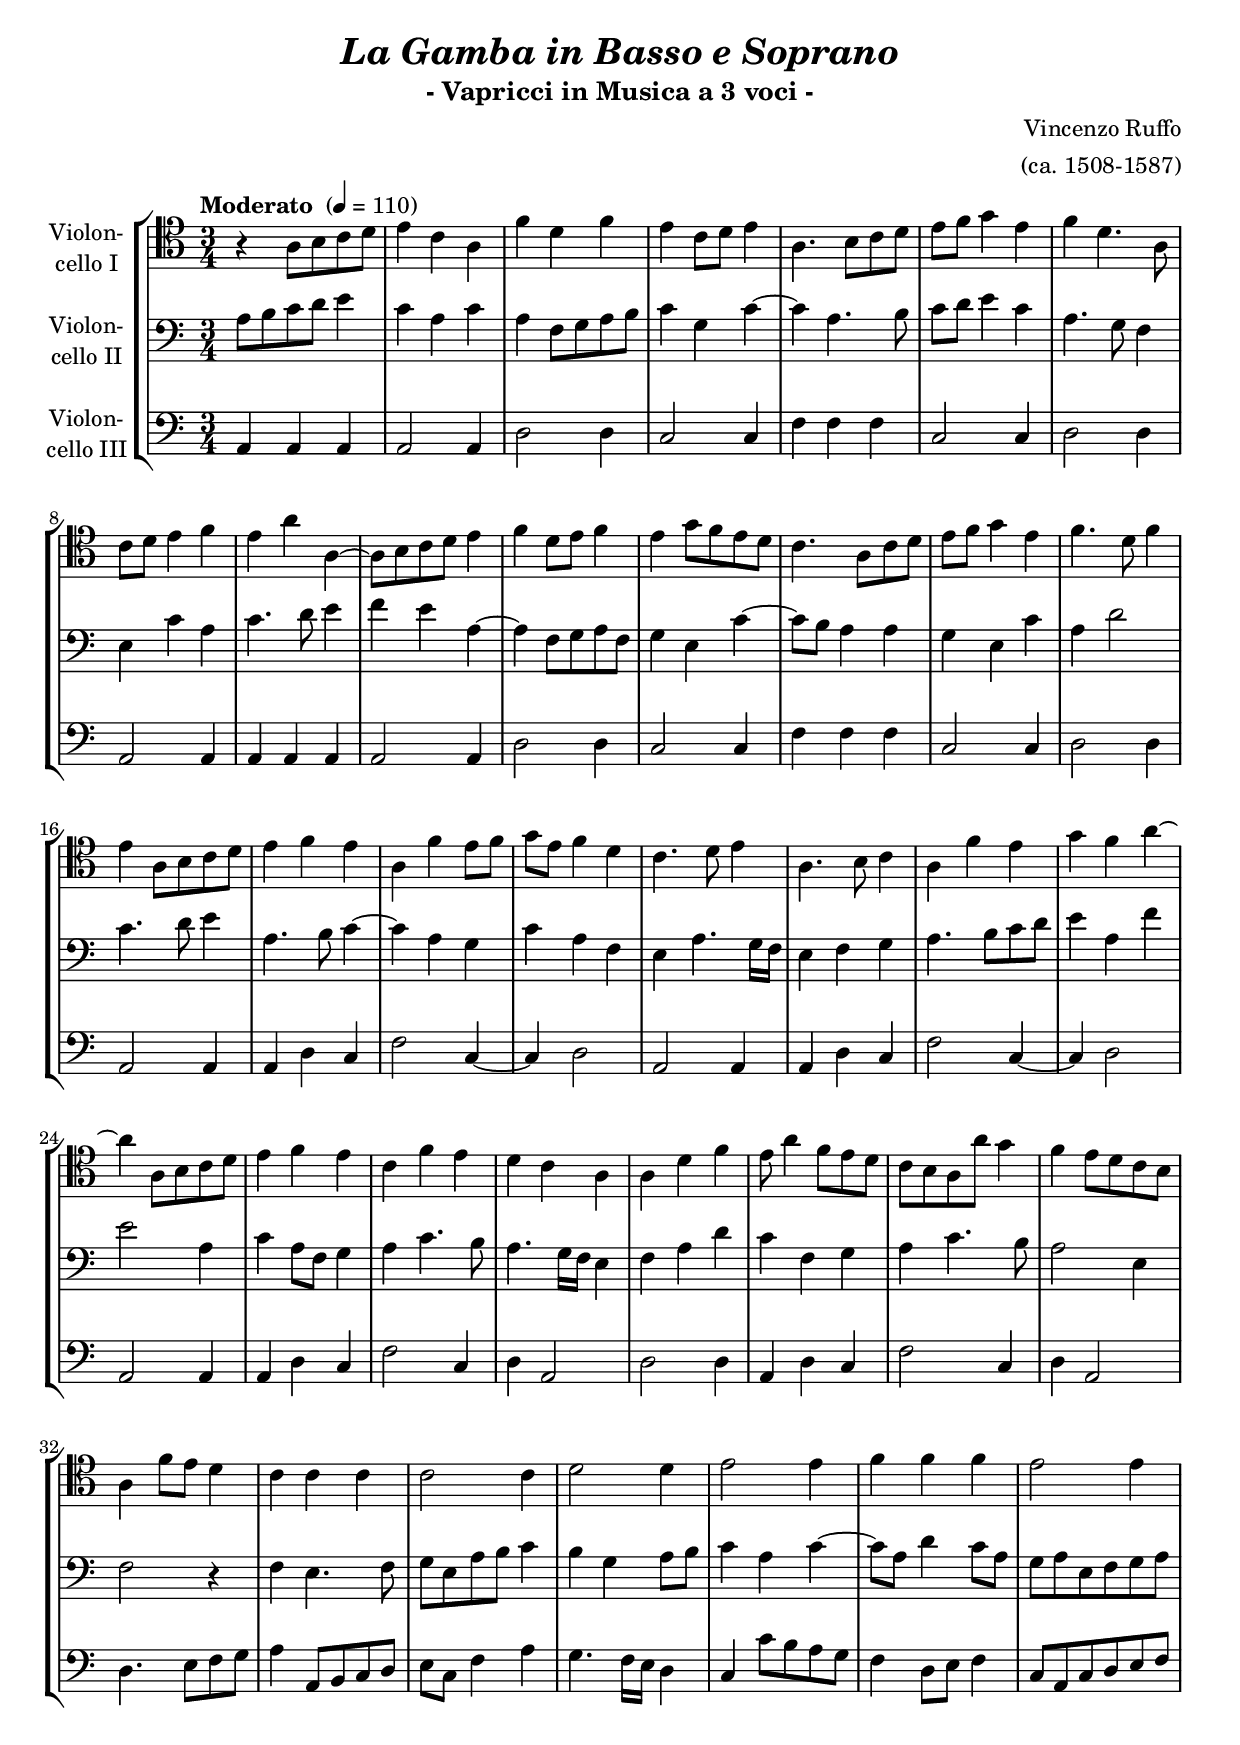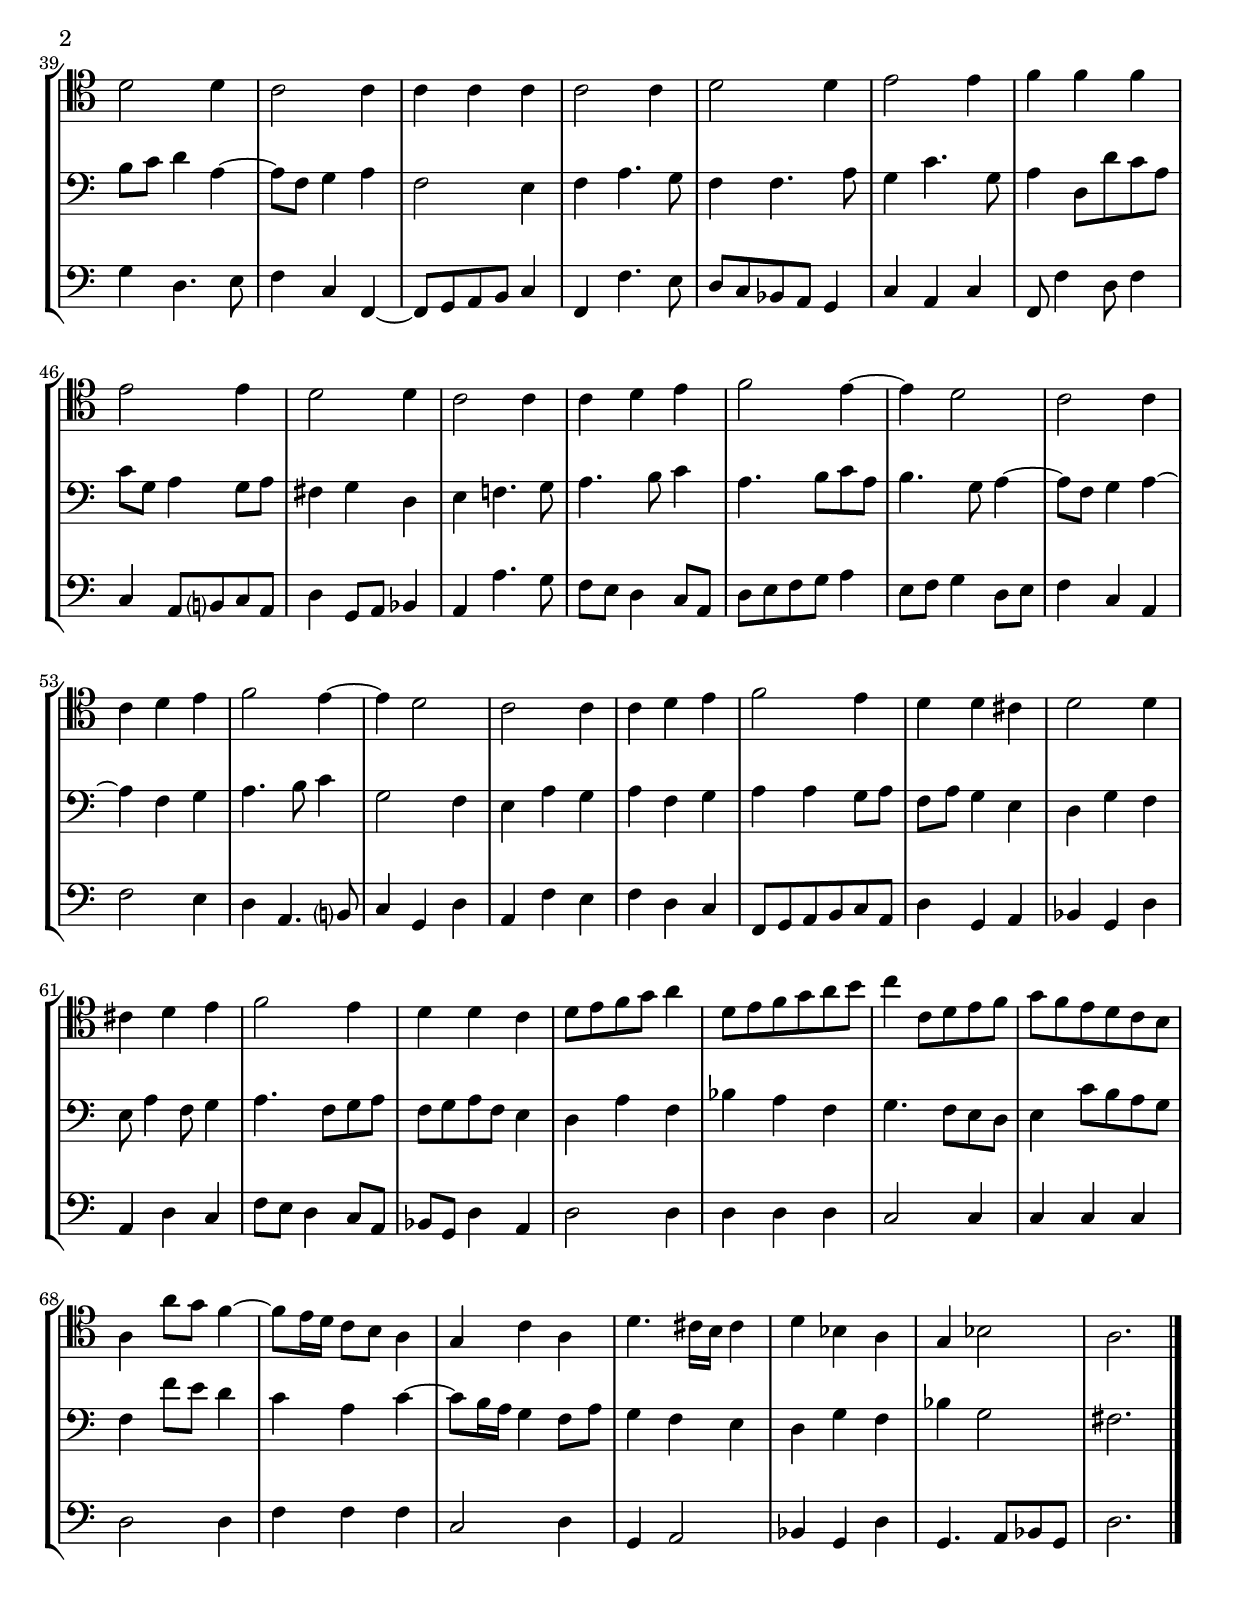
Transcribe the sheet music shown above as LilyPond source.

\version "2.18.2"
\include "deutsch.ly"
  
#(set-global-staff-size 20)

\header {
  title     = \markup \bold \italic "La Gamba in Basso e Soprano"
  subtitle  = "- Vapricci in Musica a 3 voci -"
  composer  = "Vincenzo Ruffo"
  arranger  = "(ca. 1508-1587)"
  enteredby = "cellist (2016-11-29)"
%  piece     = ""
}

voiceconsts = {
  \key c \major
  \time 3/4
  \clef "bass"
% \numericTimeSignature
  \compressFullBarRests
  \tempo "Moderato " 4=110
}

%minstr = "harpsichord"
mist = "string ensemble 1"
%minstr = "accordion"
miba = "bassoon"
milo = "drawbar organ"

va = \relative c' {
  \voiceconsts
  \clef "tenor"

  r4 a8 h c d
  e4 c a
  f' d f
  e c8 d e4
  a,4. h8 c d
  e f g4 e
  f d4. a8
  c d e4 f
  e a a,~

  a8 h c d e4
  f d8 e f4
  e g8 f e d
  c4. a8 c d
  e f g4 e
  f4. d8 f4
  e a,8 h c d
  e4 f e

  a, f' e8 f
  g e f4 d
  c4. d8 e4
  a,4. h8 c4
  a f' e
  g f a~
  a a,8 h c d
  e4 f e
  c f e
  d c a

  a d f
  e8 a4 f8 e d
  c h a a' g4
  f e8 d c h
  a4 f'8 e d4
  c c c
  c2 c4
  d2 d4
  e2 e4
  f f f

  e2 e4
  d2 d4
  c2 c4
  c c c
  c2 c4
  d2 d4
  e2 e4
  f f f
  e2 e4
  d2 d4
  c2 c4
  c d e

  f2 e4~
  e d2
  c c4
  c d e
  f2 e4~
  e d2
  c c4
  c d e
  f2 e4
  d d cis
  d2 d4
  cis d e

  f2 e4
  d d c
  d8 e f g a4
  d,8 e f g a h
  c4 c,8 d e f
  g f e d c h
  a4 a'8 g f4~

  f8 e16 d c8 h a4
  g c a
  d4. cis16 h cis4
  d b a
  g b2
  a2. \bar "|."
}

vb = \relative c' {
  \voiceconsts

  a8 h c d e4
  c a c
  a f8 g a h
  c4 g c~
  c a4. h8
  c d e4 c
  a4. g8 f4
  e c' a

  c4. d8 e4
  f e a,~
  a f8 g a f
  g4 e c'~
  c8 h a4 a
  g e c'
  a d2
  c4. d8 e4
  a,4. h8 c4~

  c a g
  c a f
  e a4. g16 f
  e4 f g
  a4. h8 c d
  e4 a, f'
  e2 a,4
  c a8 f g4
  a c4. h8

  a4. g16 f e4
  f a d
  c f, g
  a c4. h8
  a2 e4
  f2 r4
  f e4. f8
  g e a h c4
  h g a8 h
  c4 a c~

  c8 a d4 c8 a
  g a e f g a
  h c d4 a~
  a8 f g4 a
  f2 e4
  f a4. g8
  f4 f4. a8
  g4 c4. g8

  a4 d,8 d' c a
  c g a4 g8 a
  fis4 g d
  e f!4. g8
  a4. h8 c4
  a4. h8 c a
  h4. g8 a4~
  a8 f g4 a~
  a f g

  a4. h8 c4
  g2 f4
  e a g
  a f g
  a a g8 a
  f a g4 e
  d g f
  e8 a4 f8 g4
  a4. f8 g a

  f g a f e4
  d a' f
  b a f
  g4. f8 e d
  e4 c'8 h a g
  f4 f'8 e d4
  c a c~
  c8 h16 a g4 f8 a

  g4 f e
  d g f
  b g2
  fis2. \bar "|."
}

vc = \relative c {
  \voiceconsts

  a4 a a
  a2 a4
  d2 d4
  c2 c4
  f f f
  c2 c4
  d2 d4
  a2 a4
  a a a
  a2 a4
  d2 d4
  c2 c4

  f f f
  c2 c4
  d2 d4
  a2 a4
  a d c
  f2 c4~
  c d2
  a a4
  a d c
  f2 c4~
  c d2
  a a4

  a d c
  f2 c4
  d a2
  d d4
  a d c
  f2 c4
  d a2
  d4. e8 f g
  a4 a,8 h c d
  e c f4 a

  g4. f16 e d4
  c c'8 h a g
  f4 d8 e f4
  c8 a c d e f
  g4 d4. e8
  f4 c f,~
  f8 g a h c4
  f, f'4. e8

  d c b a g4
  c a c
  f,8 f'4 d8 f4
  c a8 h? c a
  d4 g,8 a b4
  a a'4. g8
  f e d4 c8 a
  d e f g a4

  e8 f g4 d8 e
  f4 c a
  f'2 e4
  d a4. h?8
  c4 g d'
  a f' e
  f d c
  f,8 g a h c a
  d4 g, a
  b g d'

  a d c
  f8 e d4 c8 a
  b g d'4 a
  d2 d4
  d d d
  c2 c4
  c c c
  d2 d4
  f f f
  c2 d4
  g, a2

  b4 g d' g,4. a8 b g
  d'2. \bar "|."
}


music = \new StaffGroup <<
      \new Staff {
	\set Staff.midiInstrument = \mist
	\set Staff.instrumentName = \markup \center-column { "Violon-" "cello I" }
	\transpose c c { \va }
      }
      
      \new Staff {
	\set Staff.midiInstrument = \mist
	\set Staff.instrumentName = \markup \center-column { "Violon-" "cello II" }
	\transpose c c { \vb }
      }
      
      \new Staff {
	\set Staff.midiInstrument = \miba
	\set Staff.instrumentName = \markup \center-column { "Violon-" "cello III" }
	\transpose c c { \vc }
      }
>>

\book {
  \score {
    \music
    \layout {}
  }

  \score {
    \unfoldRepeats \music

    \midi {
      \context {
        \Score
      }
    }
  }
}
